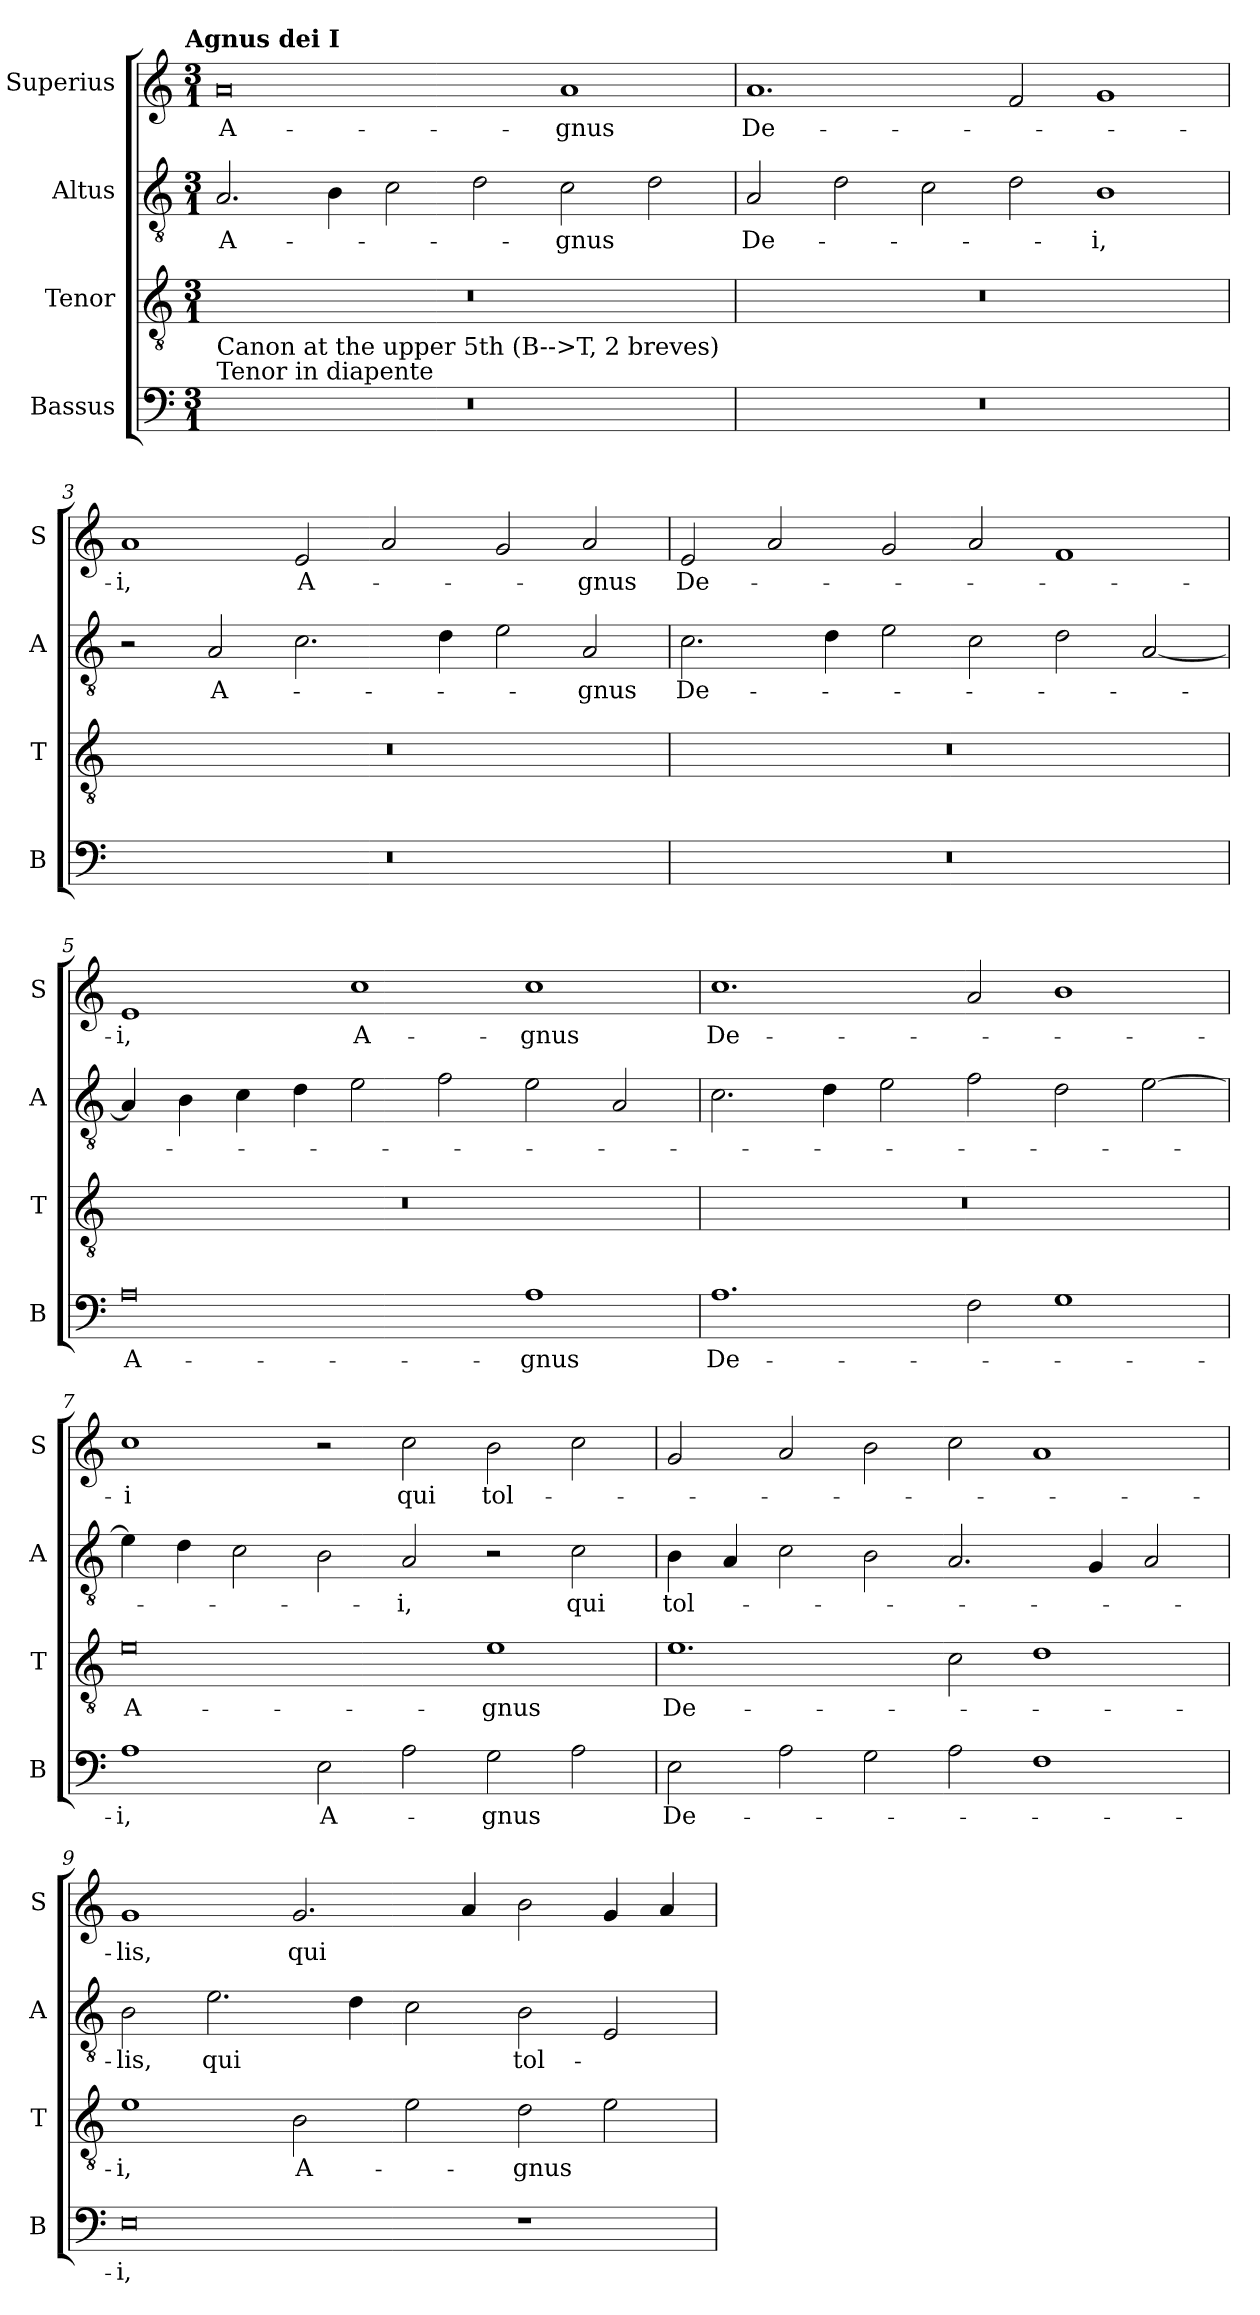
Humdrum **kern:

**kern	**text	**kern	**text	**kern	**text	**kern	**text
*part4	*part4	*part3	*part3	*part2	*part2	*part1	*part1
*staff4	*staff4	*staff3	*staff3	*staff2	*staff2	*staff1	*staff1
*I"Bassus	*	*I"Tenor	*	*I"Altus	*	*I"Superius	*
*I'B	*	*I'T	*	*I'A	*	*I'S	*
*clefF4	*	*clefGv2	*	*clefGv2	*	*clefG2	*
*k[]	*	*k[]	*	*k[]	*	*k[]	*
!!LO:TX:omd:t=Agnus dei I
*M3/1	*	*M3/1	*	*M3/1	*	*M3/1	*
=1	=1	=1	=1	=1	=1	=1	=1
!LO:TX:a:t=Tenor in diapente	!	!	!	!	!	!	!
!LO:TX:a:t=Canon at the upper 5th (B-->T, 2 breves)	!	!	!	!	!	!	!
0.r	.	0.r	.	2.A/	A-	0a	A-
.	.	.	.	4B\	.	.	.
.	.	.	.	2c\	.	.	.
.	.	.	.	2d\	.	.	.
.	.	.	.	2c\	-gnus	1a	-gnus
.	.	.	.	2d\	.	.	.
=2	=2	=2	=2	=2	=2	=2	=2
0.r	.	0.r	.	2A/	De-	1.a	De-
.	.	.	.	2d\	.	.	.
.	.	.	.	2c\	.	.	.
.	.	.	.	2d\	.	2f/	.
.	.	.	.	1B	-i,	1g	.
=3	=3	=3	=3	=3	=3	=3	=3
0.r	.	0.r	.	2r	.	1a	-i,
.	.	.	.	2A/	A-	.	.
.	.	.	.	2.c\	.	2e/	A-
.	.	.	.	.	.	2a/	.
.	.	.	.	4d\	.	.	.
.	.	.	.	2e\	.	2g/	.
.	.	.	.	2A/	-gnus	2a/	-gnus
=4	=4	=4	=4	=4	=4	=4	=4
0.r	.	0.r	.	2.c\	De-	2e/	De-
.	.	.	.	.	.	2a/	.
.	.	.	.	4d\	.	.	.
.	.	.	.	2e\	.	2g/	.
.	.	.	.	2c\	.	2a/	.
.	.	.	.	2d\	.	1f	.
.	.	.	.	[2A/	.	.	.
=5	=5	=5	=5	=5	=5	=5	=5
0A	A-	0.r	.	4A/]	.	1e	-i,
.	.	.	.	4B\	.	.	.
.	.	.	.	4c\	.	.	.
.	.	.	.	4d\	.	.	.
.	.	.	.	2e\	.	1cc	A-
.	.	.	.	2f\	.	.	.
1A	-gnus	.	.	2e\	.	1cc	-gnus
.	.	.	.	2A/	.	.	.
=6	=6	=6	=6	=6	=6	=6	=6
1.A	De-	0.r	.	2.c\	.	1.cc	De-
.	.	.	.	4d\	.	.	.
.	.	.	.	2e\	.	.	.
2F\	.	.	.	2f\	.	2a/	.
1G	.	.	.	2d\	.	1b	.
.	.	.	.	[2e\	.	.	.
=7	=7	=7	=7	=7	=7	=7	=7
1A	-i,	0e	A-	4e\]	.	1cc	-i
.	.	.	.	4d\	.	.	.
.	.	.	.	2c\	.	.	.
2E\	A-	.	.	2B\	.	2r	.
2A\	.	.	.	2A/	-i,	2cc\	qui
2G\	-gnus	1e	-gnus	2r	.	2b\	tol-
2A\	.	.	.	2c\	qui	2cc\	.
=8	=8	=8	=8	=8	=8	=8	=8
2E\	De-	1.e	De-	4B\	tol-	2g/	.
.	.	.	.	4A/	.	.	.
2A\	.	.	.	2c\	.	2a/	.
2G\	.	.	.	2B\	.	2b\	.
2A\	.	2c\	.	2.A/	.	2cc\	.
1F	.	1d	.	.	.	1a	.
.	.	.	.	4G/	.	.	.
.	.	.	.	2A/	.	.	.
=9	=9	=9	=9	=9	=9	=9	=9
0E	-i,	1e	-i,	2B\	-lis,	1g	-lis,
.	.	.	.	2.e\	qui	.	.
.	.	2B\	A-	.	.	2.g/	qui
.	.	.	.	4d\	.	.	.
.	.	2e\	.	2c\	.	.	.
.	.	.	.	.	.	4a/	.
1r	.	2d\	-gnus	2B\	tol-	2b\	.
.	.	2e\	.	2E/	.	4g/	.
.	.	.	.	.	.	4a/	.
=	=	=	=	=	=	=	=
*-	*-	*-	*-	*-	*-	*-	*-
